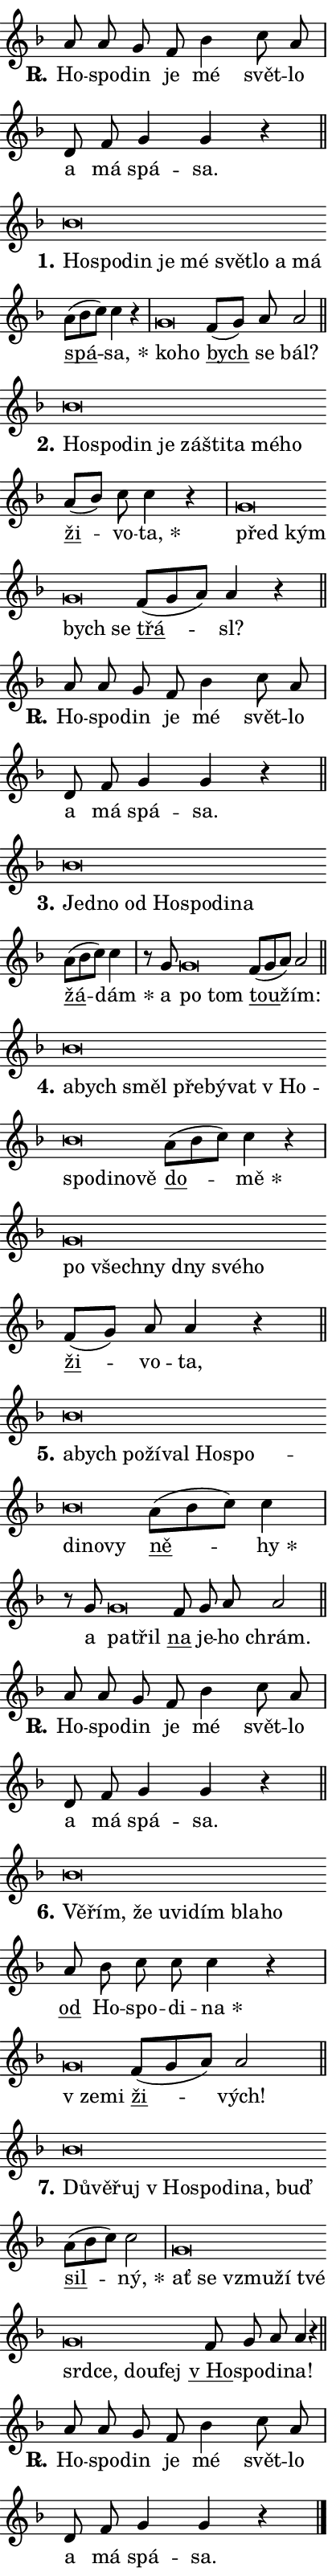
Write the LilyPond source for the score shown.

\version "2.24.0"
\header { tagline = "" }
\paper {
  indent = 0\cm
  top-margin = 0\cm
  right-margin = 0.13\cm % to fit lyric hyphens
  bottom-margin = 0\cm
  left-margin = 0\cm
  paper-width = 7\cm
  page-breaking = #ly:one-page-breaking
  system-system-spacing.basic-distance = #11
  score-system-spacing.basic-distance = #11
  ragged-last = ##f
}


%% Author: Thomas Morley
%% https://lists.gnu.org/archive/html/lilypond-user/2020-05/msg00002.html
#(define (line-position grob)
"Returns position of @var[grob} in current system:
   @code{'start}, if at first time-step
   @code{'end}, if at last time-step
   @code{'middle} otherwise
"
  (let* ((col (ly:item-get-column grob))
         (ln (ly:grob-object col 'left-neighbor))
         (rn (ly:grob-object col 'right-neighbor))
         (col-to-check-left (if (ly:grob? ln) ln col))
         (col-to-check-right (if (ly:grob? rn) rn col))
         (break-dir-left
           (and
             (ly:grob-property col-to-check-left 'non-musical #f)
             (ly:item-break-dir col-to-check-left)))
         (break-dir-right
           (and
             (ly:grob-property col-to-check-right 'non-musical #f)
             (ly:item-break-dir col-to-check-right))))
        (cond ((eqv? 1 break-dir-left) 'start)
              ((eqv? -1 break-dir-right) 'end)
              (else 'middle))))

#(define (tranparent-at-line-position vctor)
  (lambda (grob)
  "Relying on @code{line-position} select the relevant enry from @var{vctor}.
Used to determine transparency,"
    (case (line-position grob)
      ((end) (not (vector-ref vctor 0)))
      ((middle) (not (vector-ref vctor 1)))
      ((start) (not (vector-ref vctor 2))))))

noteHeadBreakVisibility =
#(define-music-function (break-visibility)(vector?)
"Makes @code{NoteHead}s transparent relying on @var{break-visibility}"
#{
  \override NoteHead.transparent =
    #(tranparent-at-line-position break-visibility)
#})

#(define delete-ledgers-for-transparent-note-heads
  (lambda (grob)
    "Reads whether a @code{NoteHead} is transparent.
If so this @code{NoteHead} is removed from @code{'note-heads} from
@var{grob}, which is supposed to be @code{LedgerLineSpanner}.
As a result ledgers are not printed for this @code{NoteHead}"
    (let* ((nhds-array (ly:grob-object grob 'note-heads))
           (nhds-list
             (if (ly:grob-array? nhds-array)
                 (ly:grob-array->list nhds-array)
                 '()))
           ;; Relies on the transparent-property being done before
           ;; Staff.LedgerLineSpanner.after-line-breaking is executed.
           ;; This is fragile ...
           (to-keep
             (remove
               (lambda (nhd)
                 (ly:grob-property nhd 'transparent #f))
               nhds-list)))
      ;; TODO find a better method to iterate over grob-arrays, similiar
      ;; to filter/remove etc for lists
      ;; For now rebuilt from scratch
      (set! (ly:grob-object grob 'note-heads)  '())
      (for-each
        (lambda (nhd)
          (ly:pointer-group-interface::add-grob grob 'note-heads nhd))
        to-keep))))

squashNotes = {
  \override NoteHead.X-extent = #'(-0.2 . 0.2)
  \override NoteHead.Y-extent = #'(-0.75 . 0)
  \override NoteHead.stencil =
    #(lambda (grob)
       (let ((pos (ly:grob-property grob 'staff-position)))
         (begin
           (if (< pos -7) (display "ERROR: Lower brevis then expected\n") (display ""))
           (if (<= pos -6) ly:text-interface::print ly:note-head::print))))
}
unSquashNotes = {
  \revert NoteHead.X-extent
  \revert NoteHead.Y-extent
  \revert NoteHead.stencil
}

hideNotes = \noteHeadBreakVisibility #begin-of-line-visible
unHideNotes = \noteHeadBreakVisibility #all-visible

% work-around for resetting accidentals
% https://lilypond.org/doc/v2.23/Documentation/notation/displaying-rhythms#unmetered-music
cadenzaMeasure = {
  \cadenzaOff
  \partial 1024 s1024
  \cadenzaOn
}

#(define-markup-command (accent layout props text) (markup?)
  "Underline accented syllable"
  (interpret-markup layout props
    #{\markup \override #'(offset . 4.3) \underline { #text }#}))

responsum = \markup \concat {
  "R" \hspace #-1.05 \path #0.1 #'((moveto 0 0.07) (lineto 0.9 0.8)) \hspace #0.05 "."
}

spaceSize = #0.6828661417322834 % exact space size for TeX Gyre Schola

\layout {
  \context {
    \Staff
    \remove "Time_signature_engraver"
    \override LedgerLineSpanner.after-line-breaking = #delete-ledgers-for-transparent-note-heads
  }
  \context {
    \Lyrics {
      \override LyricSpace.minimum-distance = \spaceSize
      \override LyricText.font-name = #"TeX Gyre Schola"
      \override LyricText.font-size = 1
      \override StanzaNumber.font-name = #"TeX Gyre Schola Bold"
      \override StanzaNumber.font-size = 1
    }
  }
  \context {
    \Score 
    \override NoteHead.text =
      #(lambda (grob) 
        (let ((pos (ly:grob-property grob 'staff-position)))
          #{\markup {
            \combine
              \halign #-0.55 \raise #(if (= pos -6) 0 0.5) \override #'(thickness . 2) \draw-line #'(3.2 . 0)
              \musicglyph "noteheads.sM1"
          }#}))
  }
}

% magnetic-lyrics.ily
%
%   written by
%     Jean Abou Samra <jean@abou-samra.fr>
%     Werner Lemberg <wl@gnu.org>
%
%   adapted by
%     Jiri Hon <jiri.hon@gmail.com>
%
% Version 2022-Apr-15

% https://www.mail-archive.com/lilypond-user@gnu.org/msg149350.html

#(define (Left_hyphen_pointer_engraver context)
   "Collect syllable-hyphen-syllable occurrences in lyrics and store
them in properties.  This engraver only looks to the left.  For
example, if the lyrics input is @code{foo -- bar}, it does the
following.

@itemize @bullet
@item
Set the @code{text} property of the @code{LyricHyphen} grob between
@q{foo} and @q{bar} to @code{foo}.

@item
Set the @code{left-hyphen} property of the @code{LyricText} grob with
text @q{foo} to the @code{LyricHyphen} grob between @q{foo} and
@q{bar}.
@end itemize

Use this auxiliary engraver in combination with the
@code{lyric-@/text::@/apply-@/magnetic-@/offset!} hook."
   (let ((hyphen #f)
         (text #f))
     (make-engraver
      (acknowledgers
       ((lyric-syllable-interface engraver grob source-engraver)
        (set! text grob)))
      (end-acknowledgers
       ((lyric-hyphen-interface engraver grob source-engraver)
        ;(when (not (grob::has-interface grob 'lyric-space-interface))
          (set! hyphen grob)));)
      ((stop-translation-timestep engraver)
       (when (and text hyphen)
         (ly:grob-set-object! text 'left-hyphen hyphen))
       (set! text #f)
       (set! hyphen #f)))))

#(define (lyric-text::apply-magnetic-offset! grob)
   "If the space between two syllables is less than the value in
property @code{LyricText@/.details@/.squash-threshold}, move the right
syllable to the left so that it gets concatenated with the left
syllable.

Use this function as a hook for
@code{LyricText@/.after-@/line-@/breaking} if the
@code{Left_@/hyphen_@/pointer_@/engraver} is active."
   (let ((hyphen (ly:grob-object grob 'left-hyphen #f)))
     (when hyphen
       (let ((left-text (ly:spanner-bound hyphen LEFT)))
         (when (grob::has-interface left-text 'lyric-syllable-interface)
           (let* ((common (ly:grob-common-refpoint grob left-text X))
                  (this-x-ext (ly:grob-extent grob common X))
                  (left-x-ext
                   (begin
                     ;; Trigger magnetism for left-text.
                     (ly:grob-property left-text 'after-line-breaking)
                     (ly:grob-extent left-text common X)))
                  ;; `delta` is the gap width between two syllables.
                  (delta (- (interval-start this-x-ext)
                            (interval-end left-x-ext)))
                  (details (ly:grob-property grob 'details))
                  (threshold (assoc-get 'squash-threshold details 0.2)))
             (when (< delta threshold)
               (let* (;; We have to manipulate the input text so that
                      ;; ligatures crossing syllable boundaries are not
                      ;; disabled.  For languages based on the Latin
                      ;; script this is essentially a beautification.
                      ;; However, for non-Western scripts it can be a
                      ;; necessity.
                      (lt (ly:grob-property left-text 'text))
                      (rt (ly:grob-property grob 'text))
                      (is-space (grob::has-interface hyphen 'lyric-space-interface))
                      (space (if is-space " " ""))
                      (extra-delta (if is-space spaceSize 0))
                      ;; Append new syllable.
                      (ltrt-space (if (and (string? lt) (string? rt))
                                (string-append lt space rt)
                                (make-concat-markup (list lt space rt))))
                      ;; Right-align `ltrt` to the right side.
                      (ltrt-space-markup (grob-interpret-markup
                               grob
                               (make-translate-markup
                                (cons (interval-length this-x-ext) 0)
                                (make-right-align-markup ltrt-space)))))
                 (begin
                   ;; Don't print `left-text`.
                   (ly:grob-set-property! left-text 'stencil #f)
                   ;; Set text and stencil (which holds all collected
                   ;; syllables so far) and shift it to the left.
                   (ly:grob-set-property! grob 'text ltrt-space)
                   (ly:grob-set-property! grob 'stencil ltrt-space-markup)
                   (ly:grob-translate-axis! grob (- (- delta extra-delta)) X))))))))))


#(define (lyric-hyphen::displace-bounds-first grob)
   ;; Make very sure this callback isn't triggered too early.
   (let ((left (ly:spanner-bound grob LEFT))
         (right (ly:spanner-bound grob RIGHT)))
     (ly:grob-property left 'after-line-breaking)
     (ly:grob-property right 'after-line-breaking)
     (ly:lyric-hyphen::print grob)))

squashThreshold = #0.4

\layout {
  \context {
    \Lyrics
    \consists #Left_hyphen_pointer_engraver
    \override LyricText.after-line-breaking =
      #lyric-text::apply-magnetic-offset!
    \override LyricHyphen.stencil = #lyric-hyphen::displace-bounds-first
    \override LyricText.details.squash-threshold = \squashThreshold
    \override LyricHyphen.minimum-distance = 0
    \override LyricHyphen.minimum-length = \squashThreshold
  }
}

squashText = \override LyricText.details.squash-threshold = 9999
unSquashText = \override LyricText.details.squash-threshold = \squashThreshold

leftText = \override LyricText.self-alignment-X = #LEFT
unLeftText = \revert LyricText.self-alignment-X

starOffset = #(lambda (grob) 
                (let ((x_offset (ly:self-alignment-interface::aligned-on-x-parent grob)))
                  (if (= x_offset 0) 0 (+ x_offset 1.2))))

star = #(define-music-function (syllable)(string?)
"Append star separator at the end of a syllable"
#{
  \once \override LyricText.X-offset = #starOffset
  \lyricmode { \markup {
    #syllable
    \override #'((font-name . "TeX Gyre Schola Bold")) \hspace #0.2 \lower #0.65 \larger "*"
  } }
#})

starAccent = #(define-music-function (syllable)(string?)
"Append star separator at the end of a syllable and make accent"
#{
  \once \override LyricText.X-offset = #starOffset
  \lyricmode { \markup {
    \accent #syllable
    \override #'((font-name . "TeX Gyre Schola Bold")) \hspace #0.2 \lower #0.65 \larger "*"
  } }
#})

breath = #(define-music-function (syllable)(string?)
"Append breathing indicator at the end of a syllable"
#{
  \lyricmode { \markup { #syllable "+" } }
#})

optionalBreath = #(define-music-function (syllable)(string?)
"Append optional breathing indicator at the end of a syllable"
#{
  \lyricmode { \markup { #syllable "(+)" } }
#})


\score {
    <<
        \new Voice = "melody" { \cadenzaOn \key f \major \relative { a'8 a g f bes4 c8 a \cadenzaMeasure \bar "|" d, f \bar "" g4 g r \cadenzaMeasure \bar "||" \break } }
        \new Lyrics \lyricsto "melody" { \lyricmode { \set stanza = \responsum
Ho -- spo -- din je mé svět -- lo a má spá -- sa. } }
    >>
    \layout {}
}

\score {
    <<
        \new Voice = "melody" { \cadenzaOn \key f \major \relative { \squashNotes bes'\breve*1/16 \hideNotes \breve*1/16 \bar "" \breve*1/16 \bar "" \breve*1/16 \bar "" \breve*1/16 \bar "" \breve*1/16 \bar "" \breve*1/16 \bar "" \breve*1/16 \breve*1/16 \bar "" \unHideNotes \unSquashNotes \bar "" a8[( bes c)] c4 r \cadenzaMeasure \bar "|" \squashNotes g\breve*1/16 \hideNotes \breve*1/16 \bar "" \unHideNotes \unSquashNotes \bar "" f8[( g)] a a2 \cadenzaMeasure \bar "||" \break } }
        \new Lyrics \lyricsto "melody" { \lyricmode { \set stanza = "1."
\leftText Ho -- \squashText spo -- din je mé svět -- lo a má \unLeftText \unSquashText \markup \accent spá -- \star sa, \leftText ko -- \squashText ho \unLeftText \unSquashText \markup \accent bych se bál? } }
    >>
    \layout {}
}

\score {
    <<
        \new Voice = "melody" { \cadenzaOn \key f \major \relative { \squashNotes bes'\breve*1/16 \hideNotes \breve*1/16 \bar "" \breve*1/16 \bar "" \breve*1/16 \bar "" \breve*1/16 \bar "" \breve*1/16 \bar "" \breve*1/16 \bar "" \breve*1/16 \breve*1/16 \bar "" \unHideNotes \unSquashNotes \bar "" a8[( bes)] c c4 r \cadenzaMeasure \bar "|" \squashNotes g\breve*1/16 \hideNotes \breve*1/16 \bar "" \breve*1/16 \breve*1/16 \bar "" \unHideNotes \unSquashNotes \bar "" f8[( g a)] a4 r \cadenzaMeasure \bar "||" \break } }
        \new Lyrics \lyricsto "melody" { \lyricmode { \set stanza = "2."
\leftText Ho -- \squashText spo -- din je zá -- šti -- ta mé -- ho \unLeftText \unSquashText \markup \accent ži -- vo -- \star ta, \leftText před \squashText kým bych se \unLeftText \unSquashText \markup \accent třá -- sl? } }
    >>
    \layout {}
}

\score {
    <<
        \new Voice = "melody" { \cadenzaOn \key f \major \relative { a'8 a g f bes4 c8 a \cadenzaMeasure \bar "|" d, f \bar "" g4 g r \cadenzaMeasure \bar "||" \break } }
        \new Lyrics \lyricsto "melody" { \lyricmode { \set stanza = \responsum
Ho -- spo -- din je mé svět -- lo a má spá -- sa. } }
    >>
    \layout {}
}

\score {
    <<
        \new Voice = "melody" { \cadenzaOn \key f \major \relative { \squashNotes bes'\breve*1/16 \hideNotes \breve*1/16 \bar "" \breve*1/16 \bar "" \breve*1/16 \bar "" \breve*1/16 \bar "" \breve*1/16 \breve*1/16 \bar "" \unHideNotes \unSquashNotes \bar "" a8[( bes c)] c4 \cadenzaMeasure \bar "|" r8 g \squashNotes g\breve*1/16 \hideNotes \breve*1/16 \bar "" \unHideNotes \unSquashNotes \bar "" f8[( g a)] a2 \cadenzaMeasure \bar "||" \break } }
        \new Lyrics \lyricsto "melody" { \lyricmode { \set stanza = "3."
\leftText Jed -- \squashText no od Ho -- spo -- di -- na \unLeftText \unSquashText \markup \accent žá -- \star dám a \leftText po \squashText tom \unLeftText \unSquashText \markup \accent tou -- žím: } }
    >>
    \layout {}
}

\score {
    <<
        \new Voice = "melody" { \cadenzaOn \key f \major \relative { \squashNotes bes'\breve*1/16 \hideNotes \breve*1/16 \bar "" \breve*1/16 \bar "" \breve*1/16 \bar "" \breve*1/16 \bar "" \breve*1/16 \bar "" \breve*1/16 \bar "" \breve*1/16 \bar "" \breve*1/16 \bar "" \breve*1/16 \breve*1/16 \bar "" \unHideNotes \unSquashNotes \bar "" a8[( bes c)] c4 r \cadenzaMeasure \bar "|" \squashNotes g\breve*1/16 \hideNotes \breve*1/16 \bar "" \breve*1/16 \bar "" \breve*1/16 \bar "" \breve*1/16 \breve*1/16 \bar "" \unHideNotes \unSquashNotes \bar "" f8[( g)] a a4 r \cadenzaMeasure \bar "||" \break } }
        \new Lyrics \lyricsto "melody" { \lyricmode { \set stanza = "4."
\leftText a -- \squashText bych směl pře -- bý -- vat "v Ho" -- spo -- di -- no -- vě \unLeftText \unSquashText \markup \accent do -- \star mě \leftText po \squashText všech -- ny dny své -- ho \unLeftText \unSquashText \markup \accent ži -- vo -- ta, } }
    >>
    \layout {}
}

\score {
    <<
        \new Voice = "melody" { \cadenzaOn \key f \major \relative { \squashNotes bes'\breve*1/16 \hideNotes \breve*1/16 \bar "" \breve*1/16 \bar "" \breve*1/16 \bar "" \breve*1/16 \bar "" \breve*1/16 \bar "" \breve*1/16 \bar "" \breve*1/16 \bar "" \breve*1/16 \breve*1/16 \bar "" \unHideNotes \unSquashNotes \bar "" a8[( bes c)] c4 \cadenzaMeasure \bar "|" r8 g \squashNotes g\breve*1/16 \hideNotes \breve*1/16 \bar "" \unHideNotes \unSquashNotes \bar "" f8 g a a2 \cadenzaMeasure \bar "||" \break } }
        \new Lyrics \lyricsto "melody" { \lyricmode { \set stanza = "5."
\leftText a -- \squashText bych po -- ží -- val Ho -- spo -- di -- no -- vy \unLeftText \unSquashText \markup \accent ně -- \star hy a \leftText pa -- \squashText třil \unLeftText \unSquashText \markup \accent na je -- ho chrám. } }
    >>
    \layout {}
}

\score {
    <<
        \new Voice = "melody" { \cadenzaOn \key f \major \relative { a'8 a g f bes4 c8 a \cadenzaMeasure \bar "|" d, f \bar "" g4 g r \cadenzaMeasure \bar "||" \break } }
        \new Lyrics \lyricsto "melody" { \lyricmode { \set stanza = \responsum
Ho -- spo -- din je mé svět -- lo a má spá -- sa. } }
    >>
    \layout {}
}

\score {
    <<
        \new Voice = "melody" { \cadenzaOn \key f \major \relative { \squashNotes bes'\breve*1/16 \hideNotes \breve*1/16 \bar "" \breve*1/16 \bar "" \breve*1/16 \bar "" \breve*1/16 \bar "" \breve*1/16 \bar "" \breve*1/16 \breve*1/16 \bar "" \unHideNotes \unSquashNotes \bar "" a8 bes c c c4 r \cadenzaMeasure \bar "|" \squashNotes g\breve*1/16 \hideNotes \breve*1/16 \bar "" \unHideNotes \unSquashNotes \bar "" f8[( g a)] a2 \cadenzaMeasure \bar "||" \break } }
        \new Lyrics \lyricsto "melody" { \lyricmode { \set stanza = "6."
\leftText Vě -- \squashText řím, že u -- vi -- dím bla -- ho \unLeftText \unSquashText \markup \accent od Ho -- spo -- di -- \star na \leftText "v ze" -- \squashText mi \unLeftText \unSquashText \markup \accent ži -- vých! } }
    >>
    \layout {}
}

\score {
    <<
        \new Voice = "melody" { \cadenzaOn \key f \major \relative { \squashNotes bes'\breve*1/16 \hideNotes \breve*1/16 \bar "" \breve*1/16 \bar "" \breve*1/16 \bar "" \breve*1/16 \bar "" \breve*1/16 \bar "" \breve*1/16 \breve*1/16 \bar "" \unHideNotes \unSquashNotes \bar "" a8[( bes c)] c2 \cadenzaMeasure \bar "|" \squashNotes g\breve*1/16 \hideNotes \breve*1/16 \bar "" \breve*1/16 \bar "" \breve*1/16 \bar "" \breve*1/16 \bar "" \breve*1/16 \bar "" \breve*1/16 \bar "" \breve*1/16 \breve*1/16 \bar "" \unHideNotes \unSquashNotes \bar "" f8 g a a4 r \cadenzaMeasure \bar "||" \break } }
        \new Lyrics \lyricsto "melody" { \lyricmode { \set stanza = "7."
\leftText Dů -- \squashText vě -- řuj "v Ho" -- spo -- di -- na, buď \unLeftText \unSquashText \markup \accent sil -- \star ný, \leftText ať \squashText se vzmu -- ží tvé srd -- ce, dou -- fej \unLeftText \unSquashText \markup \accent "v Ho" -- spo -- di -- na! } }
    >>
    \layout {}
}

\score {
    <<
        \new Voice = "melody" { \cadenzaOn \key f \major \relative { a'8 a g f bes4 c8 a \cadenzaMeasure \bar "|" d, f \bar "" g4 g r \cadenzaMeasure \bar "||" \break } \bar "|." }
        \new Lyrics \lyricsto "melody" { \lyricmode { \set stanza = \responsum
Ho -- spo -- din je mé svět -- lo a má spá -- sa. } }
    >>
    \layout {}
}
